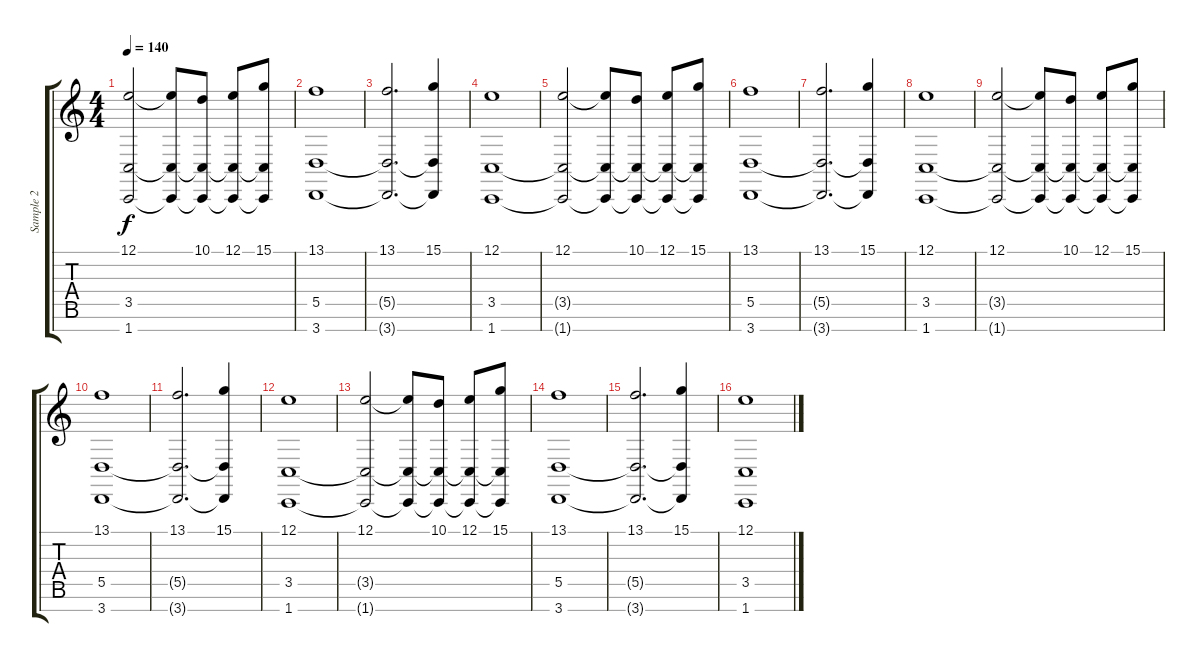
\track ("Sample 2" "Sample 2") {instrument synthstrings1}
\staff {score tabs}
\tuning (E4 B3 G3 D3 A2 E2 B1) {hide}
\ts (4 4)
\tempo 140
\clef g2
\ks c
(12.1 3.5{t} 1.7{t}).2{dy f} (12.1{t} 3.5{t} 1.7{t}).8 (10.1 3.5{t} 1.7{t}).8 (12.1 3.5{t} 1.7{t}).8 (15.1 3.5{t} 1.7{t}).8 |
(13.1 5.5 3.7).1 |
(13.1 5.5{t} 3.7{t}).2{d} (15.1 5.5{t} 3.7{t}).4 |
(12.1 3.5 1.7).1 |
(12.1 3.5{t} 1.7{t}).2 (12.1{t} 3.5{t} 1.7{t}).8 (10.1 3.5{t} 1.7{t}).8 (12.1 3.5{t} 1.7{t}).8 (15.1 3.5{t} 1.7{t}).8 |
(13.1 5.5 3.7).1 |
(13.1 5.5{t} 3.7{t}).2{d} (15.1 5.5{t} 3.7{t}).4 |
(12.1 3.5 1.7).1 |
(12.1 3.5{t} 1.7{t}).2 (12.1{t} 3.5{t} 1.7{t}).8 (10.1 3.5{t} 1.7{t}).8 (12.1 3.5{t} 1.7{t}).8 (15.1 3.5{t} 1.7{t}).8 |
(13.1 5.5 3.7).1 |
(13.1 5.5{t} 3.7{t}).2{d} (15.1 5.5{t} 3.7{t}).4 |
(12.1 3.5 1.7).1 |
(12.1 3.5{t} 1.7{t}).2 (12.1{t} 3.5{t} 1.7{t}).8 (10.1 3.5{t} 1.7{t}).8 (12.1 3.5{t} 1.7{t}).8 (15.1 3.5{t} 1.7{t}).8 |
(13.1 5.5 3.7).1 |
(13.1 5.5{t} 3.7{t}).2{d} (15.1 5.5{t} 3.7{t}).4 |
(12.1 3.5 1.7).1
